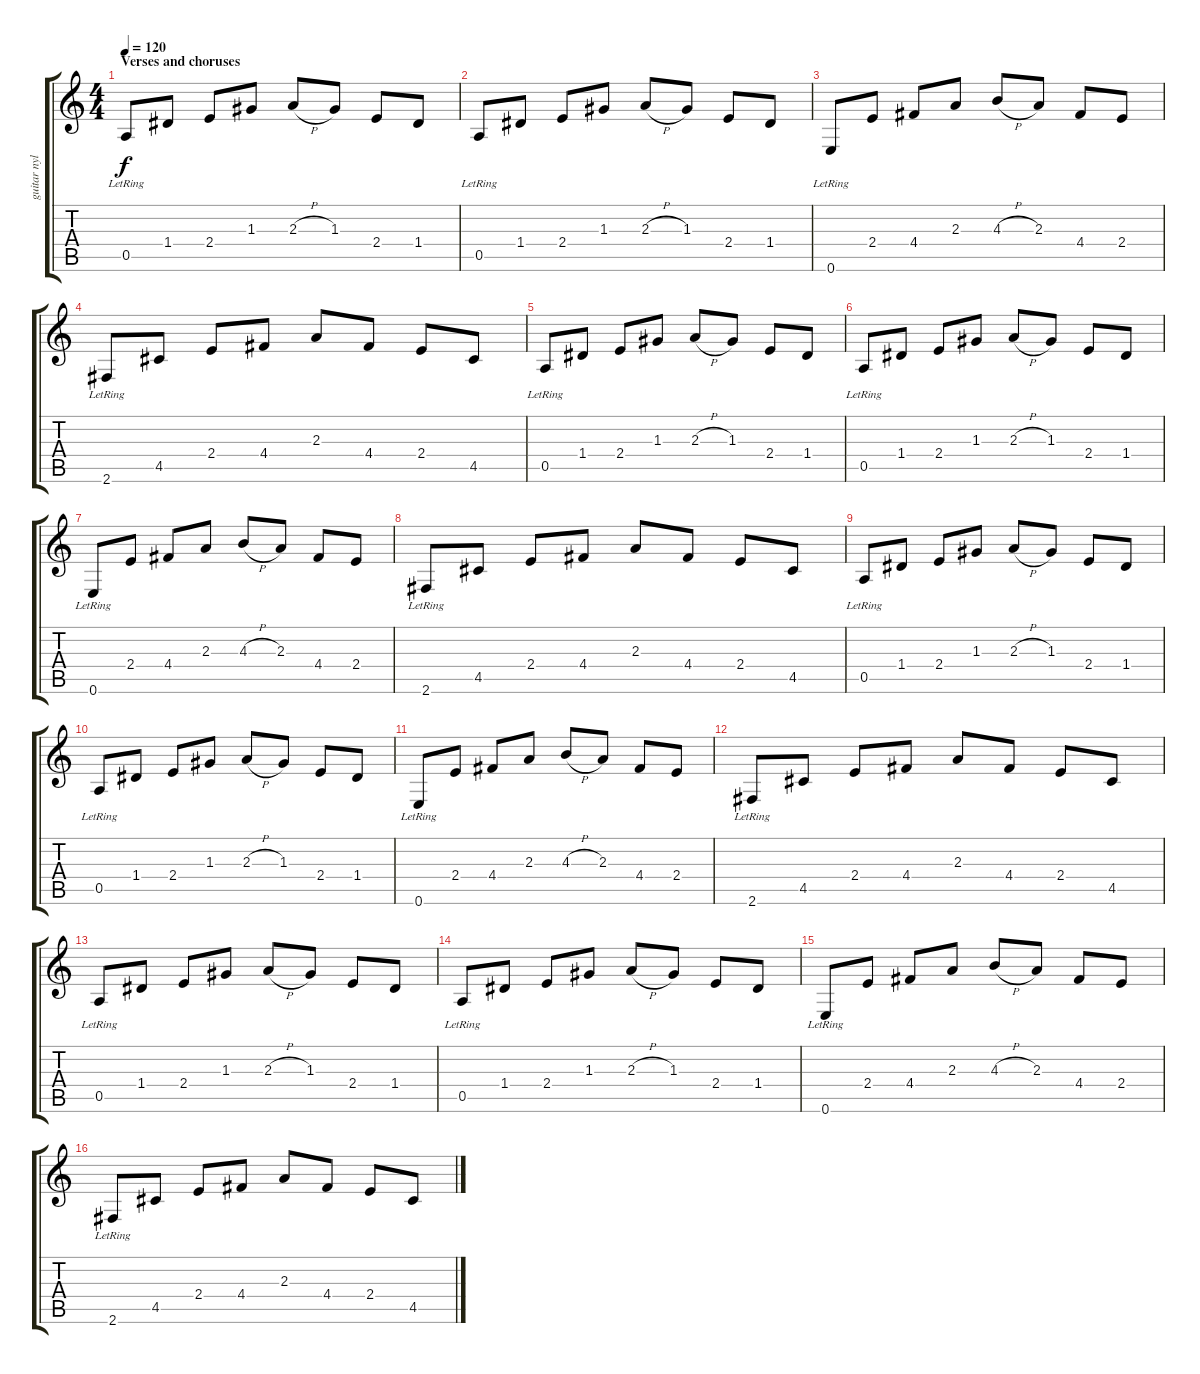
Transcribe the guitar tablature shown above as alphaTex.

\track ("guitar nylon / dist" "guitar nyl") {instrument acousticguitarnylon}
\staff {score tabs}
\tuning (E4 B3 G3 D3 A2 E2) {hide}
\ts (4 4)
\section ("" "Verses and choruses")
\tempo 120
\clef g2
\ks c
0.5{lr}.8{dy f instrument acousticguitarnylon} 1.4.8 2.4.8 1.3.8 2.3{h}.8 1.3.8 2.4.8 1.4.8 |
0.5{lr}.8 1.4.8 2.4.8 1.3.8 2.3{h}.8 1.3.8 2.4.8 1.4.8 |
0.6{lr}.8 2.4.8 4.4.8 2.3.8 4.3{h}.8 2.3.8 4.4.8 2.4.8 |
2.6{lr}.8 4.5.8 2.4.8 4.4.8 2.3.8 4.4.8 2.4.8 4.5.8 |
0.5{lr}.8 1.4.8 2.4.8 1.3.8 2.3{h}.8 1.3.8 2.4.8 1.4.8 |
0.5{lr}.8 1.4.8 2.4.8 1.3.8 2.3{h}.8 1.3.8 2.4.8 1.4.8 |
0.6{lr}.8 2.4.8 4.4.8 2.3.8 4.3{h}.8 2.3.8 4.4.8 2.4.8 |
2.6{lr}.8 4.5.8 2.4.8 4.4.8 2.3.8 4.4.8 2.4.8 4.5.8 |
0.5{lr}.8 1.4.8 2.4.8 1.3.8 2.3{h}.8 1.3.8 2.4.8 1.4.8 |
0.5{lr}.8 1.4.8 2.4.8 1.3.8 2.3{h}.8 1.3.8 2.4.8 1.4.8 |
0.6{lr}.8 2.4.8 4.4.8 2.3.8 4.3{h}.8 2.3.8 4.4.8 2.4.8 |
2.6{lr}.8 4.5.8 2.4.8 4.4.8 2.3.8 4.4.8 2.4.8 4.5.8 |
0.5{lr}.8 1.4.8 2.4.8 1.3.8 2.3{h}.8 1.3.8 2.4.8 1.4.8 |
0.5{lr}.8 1.4.8 2.4.8 1.3.8 2.3{h}.8 1.3.8 2.4.8 1.4.8 |
0.6{lr}.8 2.4.8 4.4.8 2.3.8 4.3{h}.8 2.3.8 4.4.8 2.4.8 |
2.6{lr}.8 4.5.8 2.4.8 4.4.8 2.3.8 4.4.8 2.4.8 4.5.8
